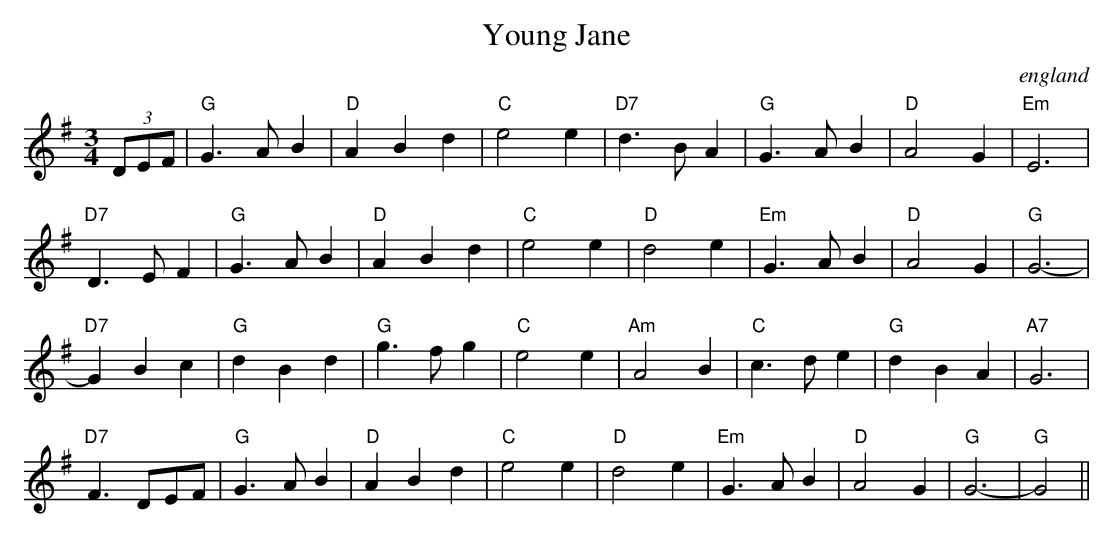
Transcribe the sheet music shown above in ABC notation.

X:1
T:Young Jane
O:england
M:3/4
L:1/4
K:G
(3D/2E/2F/2|"G"G3/2A/2B|"D"ABd|"C"e2e|"D7"d3/2B/2A|"G"G3/2A/2B|"D"A2G|"Em"E3|
"D7"D3/2E/2F|"G"G3/2A/2B|"D"ABd|"C"e2e|"D"d2e|"Em"G3/2A/2B|"D"A2G|"G"G3-|
"D7"GBc|"G"dBd|"G"g3/2f/2g|"C"e2e|"Am"A2B|"C"c3/2d/2e|"G"dBA|"A7"G3|
"D7"F3/2D/2E/2F/2|"G"G3/2A/2B|"D"ABd|"C"e2e|"D"d2e|"Em"G3/2A/2B|"D"A2G|"G"G3-|\
"G"G2||
M:6/8
